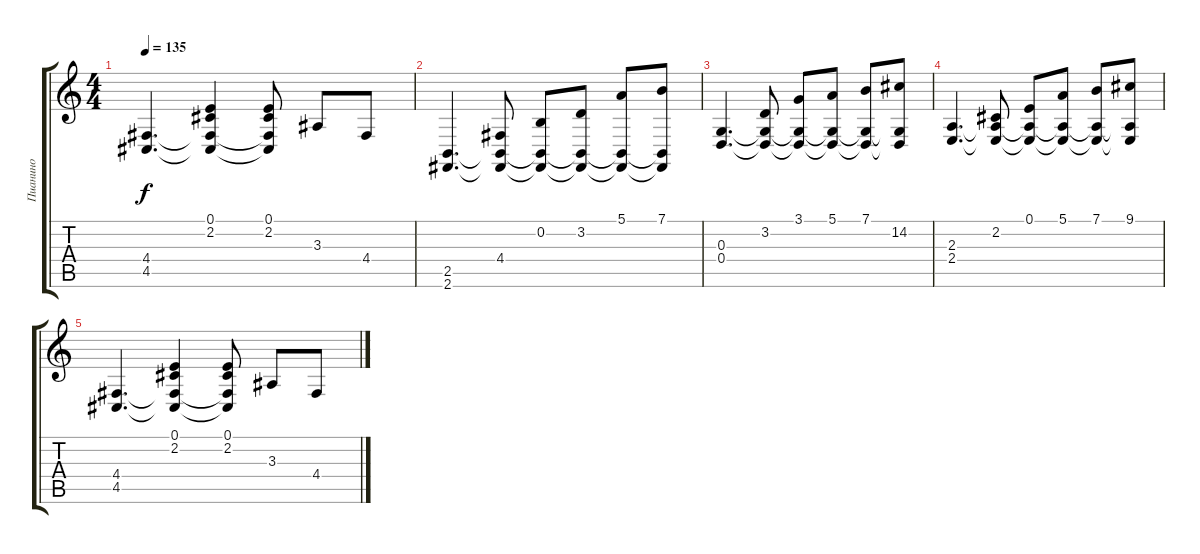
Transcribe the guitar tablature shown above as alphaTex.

\track ("Пианино" "Пианино") {instrument electricgrandpiano}
\staff {score tabs}
\tuning (E4 B3 G3 D3 A2 E2) {hide}
\ts (4 4)
\tempo 135
\clef g2
\ks c
(4.4 4.5).4{d dy f} (0.1 2.2 4.4{t} 4.5{t}).4 (0.1 2.2 4.4{t} 4.5{t}).8 3.3.8 4.4.8 |
(2.5 2.6).4{d} (4.4 2.5{t} 2.6{t}).8 (0.2 2.5{t} 2.6{t}).8 (3.2 2.5{t} 2.6{t}).8 (5.1 2.5{t} 2.6{t}).8 (7.1 2.5{t} 2.6{t}).8 |
(0.3 0.4).4{d} (3.2 0.3{t} 0.4{t}).8 (3.1 0.3{t} 0.4{t}).8 (5.1 0.3{t} 0.4{t}).8 (7.1 0.3{t} 0.4{t}).8 (14.2 0.3{t} 0.4{t}).8 |
(2.3 2.4).4{d} (2.2 2.3{t} 2.4{t}).8 (0.1 2.3{t} 2.4{t}).8 (5.1 2.3{t} 2.4{t}).8 (7.1 2.3{t} 2.4{t}).8 (9.1 2.3{t} 2.4{t}).8 |
(4.4 4.5).4{d} (0.1 2.2 4.4{t} 4.5{t}).4 (0.1 2.2 4.4{t} 4.5{t}).8 3.3.8 4.4.8
